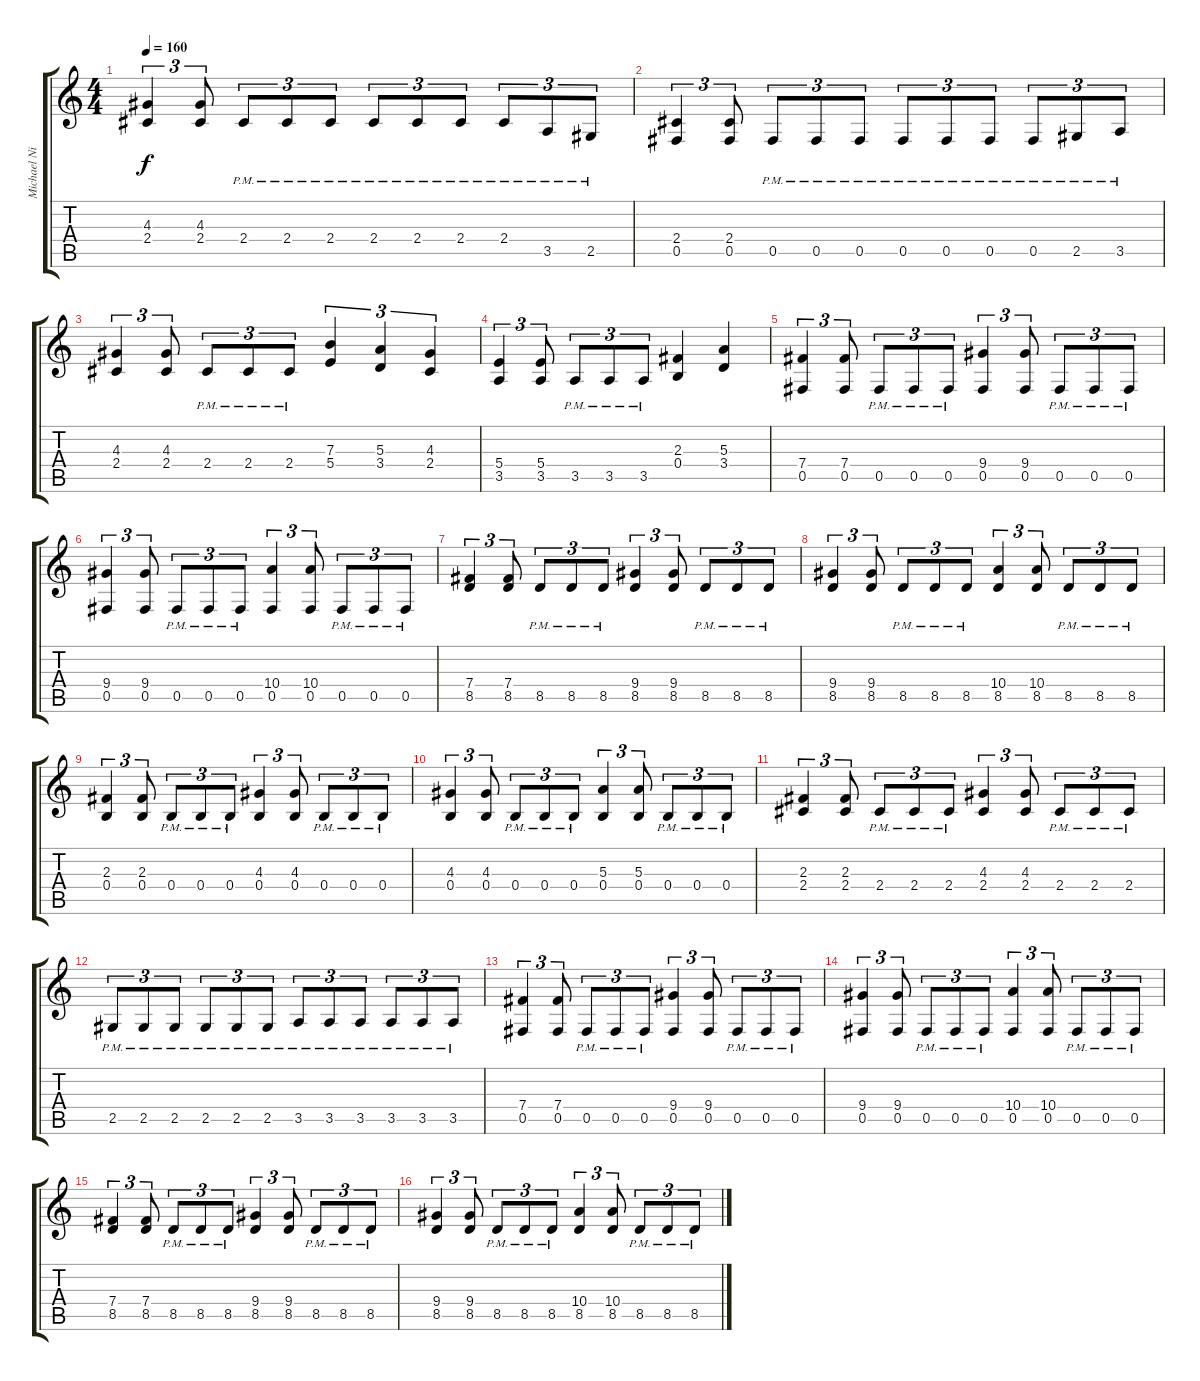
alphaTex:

\track ("Michael Niklasson" "Michael Ni") {instrument overdrivenguitar}
\staff {score tabs}
\tuning (Db4 Ab3 E3 B2 Gb2 Db2) {hide}
\ts (4 4)
\tempo 160
\clef g2
\ks c
(4.3 2.4).4{tu (3 2) dy f} (4.3 2.4).8{tu (3 2)} 2.4{pm}.8{tu (3 2)} 2.4{pm}.8{tu (3 2)} 2.4{pm}.8{tu (3 2)} 2.4{pm}.8{tu (3 2)} 2.4{pm}.8{tu (3 2)} 2.4{pm}.8{tu (3 2)} 2.4{pm}.8{tu (3 2)} 3.5{pm}.8{tu (3 2)} 2.5{pm}.8{tu (3 2)} |
(2.4 0.5).4{tu (3 2)} (2.4 0.5).8{tu (3 2)} 0.5{pm}.8{tu (3 2)} 0.5{pm}.8{tu (3 2)} 0.5{pm}.8{tu (3 2)} 0.5{pm}.8{tu (3 2)} 0.5{pm}.8{tu (3 2)} 0.5{pm}.8{tu (3 2)} 0.5{pm}.8{tu (3 2)} 2.5{pm}.8{tu (3 2)} 3.5{pm}.8{tu (3 2)} |
(4.3 2.4).4{tu (3 2)} (4.3 2.4).8{tu (3 2)} 2.4{pm}.8{tu (3 2)} 2.4{pm}.8{tu (3 2)} 2.4{pm}.8{tu (3 2)} (7.3 5.4).4{tu (3 2)} (5.3 3.4).4{tu (3 2)} (4.3 2.4).4{tu (3 2)} |
(5.4 3.5).4{tu (3 2)} (5.4 3.5).8{tu (3 2)} 3.5{pm}.8{tu (3 2)} 3.5{pm}.8{tu (3 2)} 3.5{pm}.8{tu (3 2)} (2.3 0.4).4 (5.3 3.4).4 |
(7.4 0.5).4{tu (3 2)} (7.4 0.5).8{tu (3 2)} 0.5{pm}.8{tu (3 2)} 0.5{pm}.8{tu (3 2)} 0.5{pm}.8{tu (3 2)} (9.4 0.5).4{tu (3 2)} (9.4 0.5).8{tu (3 2)} 0.5{pm}.8{tu (3 2)} 0.5{pm}.8{tu (3 2)} 0.5{pm}.8{tu (3 2)} |
(9.4 0.5).4{tu (3 2)} (9.4 0.5).8{tu (3 2)} 0.5{pm}.8{tu (3 2)} 0.5{pm}.8{tu (3 2)} 0.5{pm}.8{tu (3 2)} (10.4 0.5).4{tu (3 2)} (10.4 0.5).8{tu (3 2)} 0.5{pm}.8{tu (3 2)} 0.5{pm}.8{tu (3 2)} 0.5{pm}.8{tu (3 2)} |
(7.4 8.5).4{tu (3 2)} (7.4 8.5).8{tu (3 2)} 8.5{pm}.8{tu (3 2)} 8.5{pm}.8{tu (3 2)} 8.5{pm}.8{tu (3 2)} (9.4 8.5).4{tu (3 2)} (9.4 8.5).8{tu (3 2)} 8.5{pm}.8{tu (3 2)} 8.5{pm}.8{tu (3 2)} 8.5{pm}.8{tu (3 2)} |
(9.4 8.5).4{tu (3 2)} (9.4 8.5).8{tu (3 2)} 8.5{pm}.8{tu (3 2)} 8.5{pm}.8{tu (3 2)} 8.5{pm}.8{tu (3 2)} (10.4 8.5).4{tu (3 2)} (10.4 8.5).8{tu (3 2)} 8.5{pm}.8{tu (3 2)} 8.5{pm}.8{tu (3 2)} 8.5{pm}.8{tu (3 2)} |
(2.3 0.4).4{tu (3 2)} (2.3 0.4).8{tu (3 2)} 0.4{pm}.8{tu (3 2)} 0.4{pm}.8{tu (3 2)} 0.4{pm}.8{tu (3 2)} (4.3 0.4).4{tu (3 2)} (4.3 0.4).8{tu (3 2)} 0.4{pm}.8{tu (3 2)} 0.4{pm}.8{tu (3 2)} 0.4{pm}.8{tu (3 2)} |
(4.3 0.4).4{tu (3 2)} (4.3 0.4).8{tu (3 2)} 0.4{pm}.8{tu (3 2)} 0.4{pm}.8{tu (3 2)} 0.4{pm}.8{tu (3 2)} (5.3 0.4).4{tu (3 2)} (5.3 0.4).8{tu (3 2)} 0.4{pm}.8{tu (3 2)} 0.4{pm}.8{tu (3 2)} 0.4{pm}.8{tu (3 2)} |
(2.3 2.4).4{tu (3 2)} (2.3 2.4).8{tu (3 2)} 2.4{pm}.8{tu (3 2)} 2.4{pm}.8{tu (3 2)} 2.4{pm}.8{tu (3 2)} (4.3 2.4).4{tu (3 2)} (4.3 2.4).8{tu (3 2)} 2.4{pm}.8{tu (3 2)} 2.4{pm}.8{tu (3 2)} 2.4{pm}.8{tu (3 2)} |
2.5{pm}.8{tu (3 2)} 2.5{pm}.8{tu (3 2)} 2.5{pm}.8{tu (3 2)} 2.5{pm}.8{tu (3 2)} 2.5{pm}.8{tu (3 2)} 2.5{pm}.8{tu (3 2)} 3.5{pm}.8{tu (3 2)} 3.5{pm}.8{tu (3 2)} 3.5{pm}.8{tu (3 2)} 3.5{pm}.8{tu (3 2)} 3.5{pm}.8{tu (3 2)} 3.5{pm}.8{tu (3 2)} |
(7.4 0.5).4{tu (3 2)} (7.4 0.5).8{tu (3 2)} 0.5{pm}.8{tu (3 2)} 0.5{pm}.8{tu (3 2)} 0.5{pm}.8{tu (3 2)} (9.4 0.5).4{tu (3 2)} (9.4 0.5).8{tu (3 2)} 0.5{pm}.8{tu (3 2)} 0.5{pm}.8{tu (3 2)} 0.5{pm}.8{tu (3 2)} |
(9.4 0.5).4{tu (3 2)} (9.4 0.5).8{tu (3 2)} 0.5{pm}.8{tu (3 2)} 0.5{pm}.8{tu (3 2)} 0.5{pm}.8{tu (3 2)} (10.4 0.5).4{tu (3 2)} (10.4 0.5).8{tu (3 2)} 0.5{pm}.8{tu (3 2)} 0.5{pm}.8{tu (3 2)} 0.5{pm}.8{tu (3 2)} |
(7.4 8.5).4{tu (3 2)} (7.4 8.5).8{tu (3 2)} 8.5{pm}.8{tu (3 2)} 8.5{pm}.8{tu (3 2)} 8.5{pm}.8{tu (3 2)} (9.4 8.5).4{tu (3 2)} (9.4 8.5).8{tu (3 2)} 8.5{pm}.8{tu (3 2)} 8.5{pm}.8{tu (3 2)} 8.5{pm}.8{tu (3 2)} |
(9.4 8.5).4{tu (3 2)} (9.4 8.5).8{tu (3 2)} 8.5{pm}.8{tu (3 2)} 8.5{pm}.8{tu (3 2)} 8.5{pm}.8{tu (3 2)} (10.4 8.5).4{tu (3 2)} (10.4 8.5).8{tu (3 2)} 8.5{pm}.8{tu (3 2)} 8.5{pm}.8{tu (3 2)} 8.5{pm}.8{tu (3 2)}
